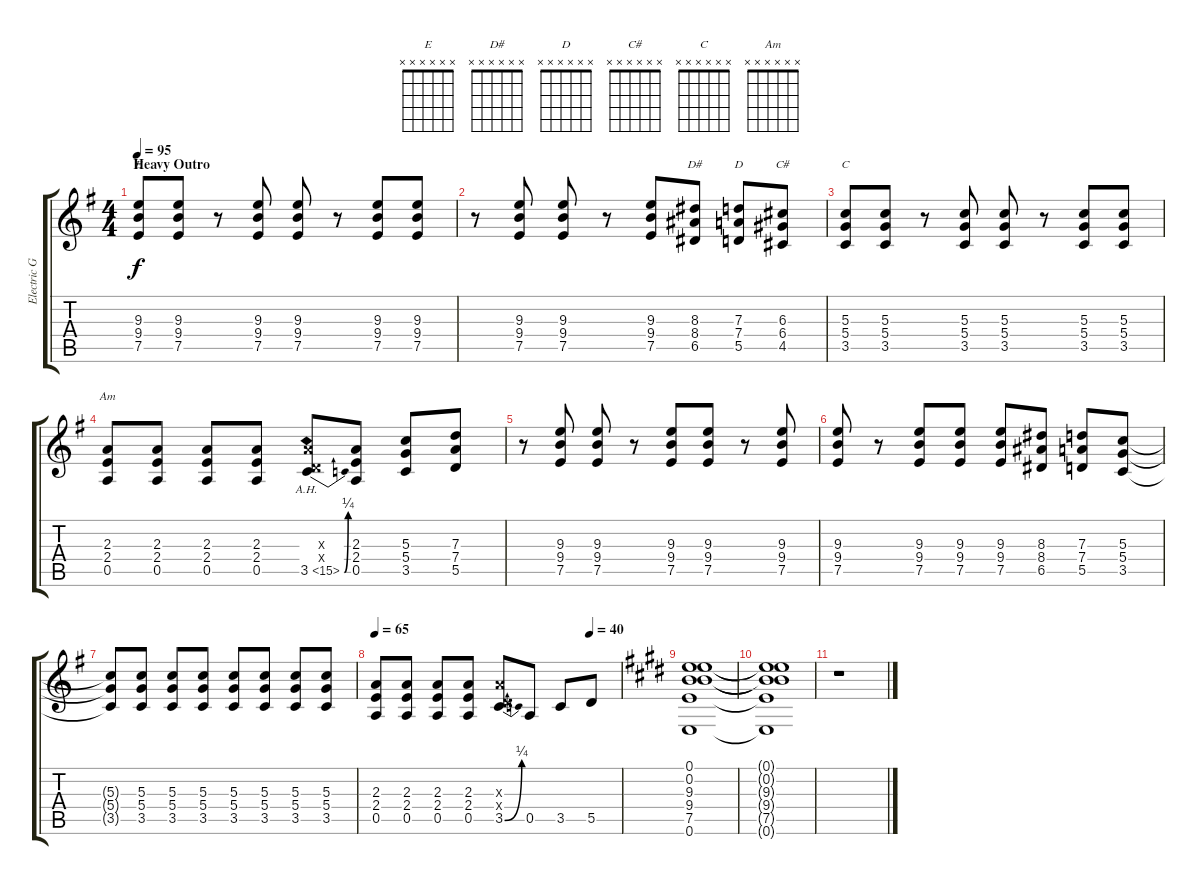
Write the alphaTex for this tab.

\track ("Electric Guitar" "Electric G") {instrument overdrivenguitar}
\staff {score tabs}
\tuning (E4 B3 G3 D3 A2 E2) {hide}
\chord ("E" x x x x x x)
\chord ("D#" x x x x x x)
\chord ("D" x x x x x x)
\chord ("C#" x x x x x x)
\chord ("C" x x x x x x)
\chord ("Am" x x x x x x)
\ts (4 4)
\section ("" "Heavy Outro")
\tempo 95
\clef g2
\ks eminor
(9.3 9.4 7.5).8{ch "E" dy f} (9.3 9.4 7.5).8 r.8 (9.3 9.4 7.5).8 (9.3 9.4 7.5).8 r.8 (9.3 9.4 7.5).8 (9.3 9.4 7.5).8 |
r.8 (9.3 9.4 7.5).8 (9.3 9.4 7.5).8 r.8 (9.3 9.4 7.5).8 (8.3 8.4 6.5).8{ch "D#"} (7.3 7.4 5.5).8{ch "D"} (6.3 6.4 4.5).8{ch "C#"} |
(5.3 5.4 3.5).8{ch "C"} (5.3 5.4 3.5).8 r.8 (5.3 5.4 3.5).8 (5.3 5.4 3.5).8 r.8 (5.3 5.4 3.5).8 (5.3 5.4 3.5).8 |
(2.3 2.4 0.5).8{ch "Am"} (2.3 2.4 0.5).8 (2.3 2.4 0.5).8 (2.3 2.4 0.5).8 (2.3{x} 0.4{x} 3.5{be (bend 0 0 60 1) ah 12}).8 (2.3 2.4 0.5).8 (5.3 5.4 3.5).8 (7.3 7.4 5.5).8 |
r.8 (9.3 9.4 7.5).8 (9.3 9.4 7.5).8 r.8 (9.3 9.4 7.5).8 (9.3 9.4 7.5).8 r.8 (9.3 9.4 7.5).8 |
(9.3 9.4 7.5).8 r.8 (9.3 9.4 7.5).8 (9.3 9.4 7.5).8 (9.3 9.4 7.5).8 (8.3 8.4 6.5).8 (7.3 7.4 5.5).8 (5.3 5.4 3.5).8 |
(5.3{t} 5.4{t} 3.5{t}).8 (5.3 5.4 3.5).8 (5.3 5.4 3.5).8 (5.3 5.4 3.5).8 (5.3 5.4 3.5).8 (5.3 5.4 3.5).8 (5.3 5.4 3.5).8 (5.3 5.4 3.5).8 |
\tempo 65
\tempo (40 0.875)
(2.3 2.4 0.5).8 (2.3 2.4 0.5).8 (2.3 2.4 0.5).8 (2.3 2.4 0.5).8 (2.3{x} 0.4{x} 3.5{be (bend 0 0 60 1)}).8 0.5.8 3.5.8 5.5.8 |
\ks e
(0.1 0.2 9.3 9.4 7.5 0.6).1 |
(0.1{t} 0.2{t} 9.3{t} 9.4{t} 7.5{t} 0.6{t}).1{volume 0} |
r.1
